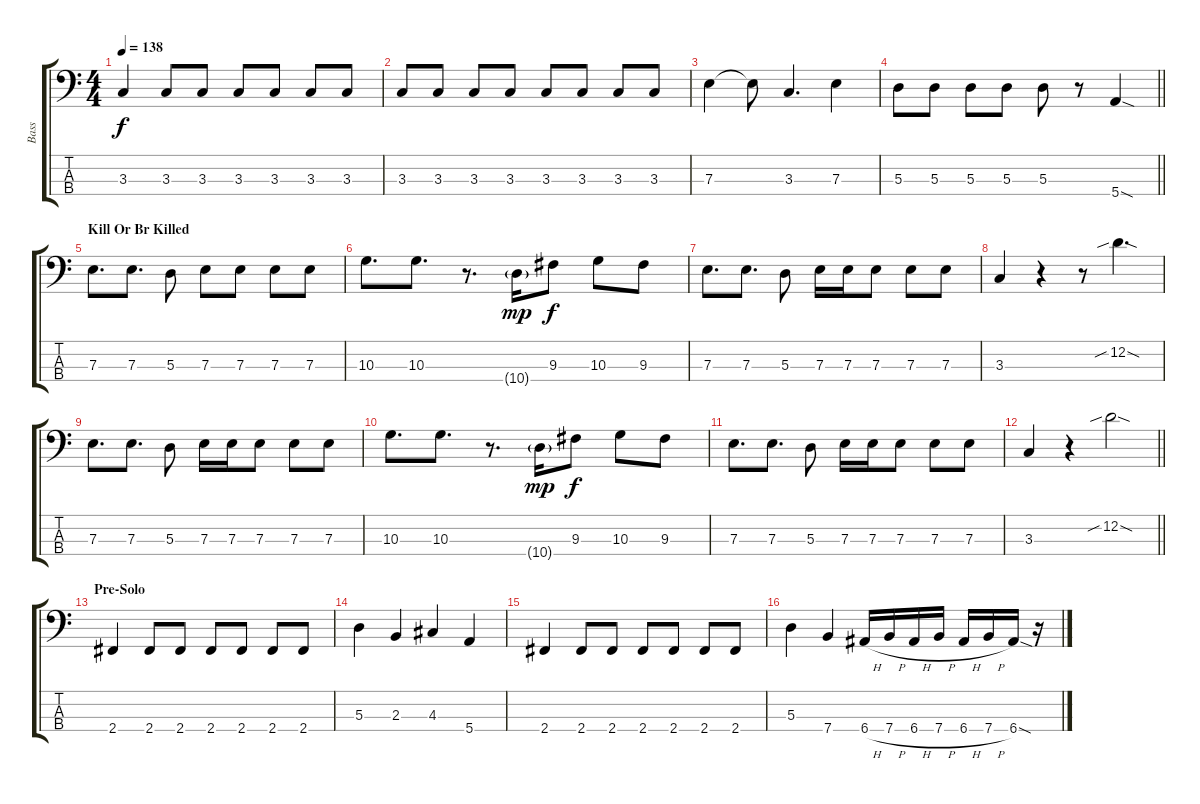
\track ("Bass" "Bass") {instrument electricbassfinger}
\staff {score tabs}
\tuning (G2 D2 A1 E1) {hide}
\ts (4 4)
\tempo 138
\clef f4
\ks c
3.3.4{dy f} 3.3.8 3.3.8 3.3.8 3.3.8 3.3.8 3.3.8 |
3.3.8 3.3.8 3.3.8 3.3.8 3.3.8 3.3.8 3.3.8 3.3.8 |
7.3.4 7.3{t}.8 3.3.4{d} 7.3.4 |
\barLineRight lightlight
5.3.8 5.3.8 5.3.8 5.3.8 5.3.8 r.8 5.4{sod}.4 |
\section ("" "Kill Or Br Killed")
7.3.8{d} 7.3.8{d} 5.3.8 7.3.8 7.3.8 7.3.8 7.3.8 |
10.3.8{d} 10.3.8{d} r.8{d} 10.4{g}.16{dy mp} 9.3.8{dy f} 10.3.8 9.3.8 |
7.3.8{d} 7.3.8{d} 5.3.8 7.3.16 7.3.16 7.3.8 7.3.8 7.3.8 |
3.3.4 r.4 r.8 12.2{sib sod}.4{d} |
7.3.8{d} 7.3.8{d} 5.3.8 7.3.16 7.3.16 7.3.8 7.3.8 7.3.8 |
10.3.8{d} 10.3.8{d} r.8{d} 10.4{g}.16{dy mp} 9.3.8{dy f} 10.3.8 9.3.8 |
7.3.8{d} 7.3.8{d} 5.3.8 7.3.16 7.3.16 7.3.8 7.3.8 7.3.8 |
\barLineRight lightlight
3.3.4 r.4 12.2{sib sod}.2 |
\section ("" "Pre-Solo")
2.4.4 2.4.8 2.4.8 2.4.8 2.4.8 2.4.8 2.4.8 |
5.3.4 2.3.4 4.3.4 5.4.4 |
2.4.4 2.4.8 2.4.8 2.4.8 2.4.8 2.4.8 2.4.8 |
5.3.4 7.4.4 6.4{h}.16 7.4{h}.16 6.4{h}.16 7.4{h}.16 6.4{h}.16 7.4{h}.16 6.4{sod}.16 r.16
